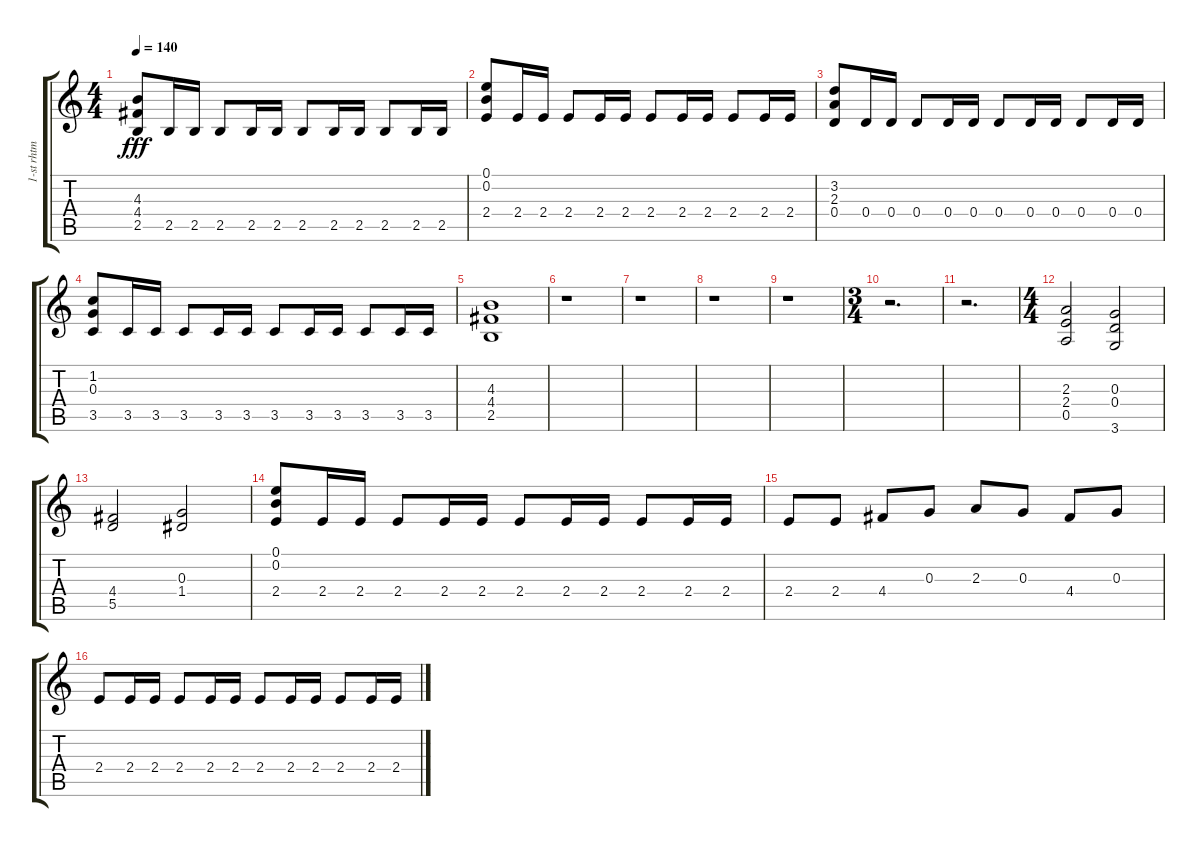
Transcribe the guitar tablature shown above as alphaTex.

\track ("1-st rhtm gtr" "1-st rhtm ") {instrument distortionguitar}
\staff {score tabs}
\tuning (E4 B3 G3 D3 A2 E2) {hide}
\ts (4 4)
\tempo 140
\clef g2
\ks c
(4.3 4.4 2.5).8{dy fff} 2.5.16 2.5.16 2.5.8 2.5.16 2.5.16 2.5.8 2.5.16 2.5.16 2.5.8 2.5.16 2.5.16 |
(0.1 0.2 2.4).8 2.4.16 2.4.16 2.4.8 2.4.16 2.4.16 2.4.8 2.4.16 2.4.16 2.4.8 2.4.16 2.4.16 |
(3.2 2.3 0.4).8 0.4.16 0.4.16 0.4.8 0.4.16 0.4.16 0.4.8 0.4.16 0.4.16 0.4.8 0.4.16 0.4.16 |
(1.2 0.3 3.5).8 3.5.16 3.5.16 3.5.8 3.5.16 3.5.16 3.5.8 3.5.16 3.5.16 3.5.8 3.5.16 3.5.16 |
(4.3 4.4 2.5).1 |
r.1 |
r.1 |
r.1 |
r.1 |
\ts (3 4)
r.2{d} |
r.2{d} |
\ts (4 4)
(2.3 2.4 0.5).2 (0.3 0.4 3.6).2 |
(4.4 5.5).2 (0.3 1.4).2 |
(0.1 0.2 2.4).8 2.4.16 2.4.16 2.4.8 2.4.16 2.4.16 2.4.8 2.4.16 2.4.16 2.4.8 2.4.16 2.4.16 |
2.4.8 2.4.8 4.4.8 0.3.8 2.3.8 0.3.8 4.4.8 0.3.8 |
2.4.8 2.4.16 2.4.16 2.4.8 2.4.16 2.4.16 2.4.8 2.4.16 2.4.16 2.4.8 2.4.16 2.4.16
